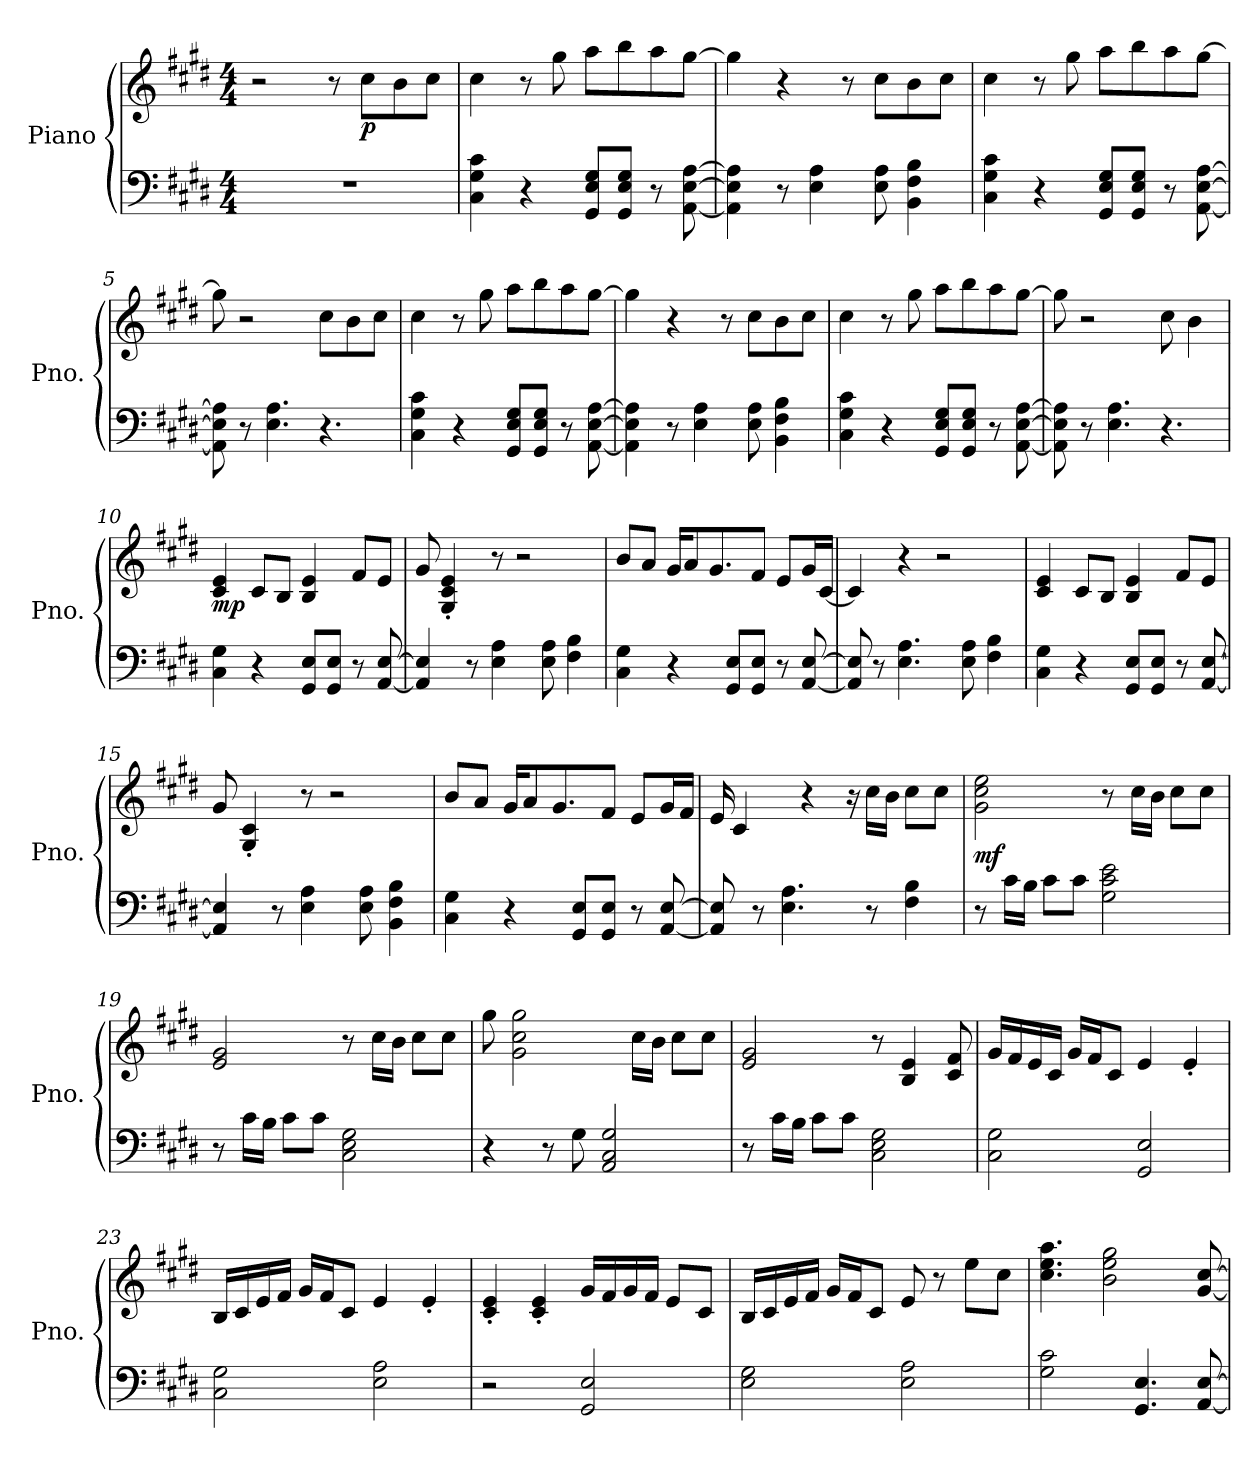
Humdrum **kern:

**kern	**kern	**dynam
*part1	*part1	*part1
*staff2	*staff1	*staff1/2
*I"Piano	*	*
*I'Pno.	*	*
*clefF4	*clefG2	*
*k[f#c#g#d#]	*k[f#c#g#d#]	*
*M4/4	*M4/4	*
*MM130	*MM130	*
=1	=1	=1
1r	2r	.
.	8r	.
!	!	!LO:DY:b
.	8cc#\L	p
.	8b\	.
.	8cc#\J	.
=2	=2	=2
4C#\ 4G#\ 4c#\	4cc#\	.
4r	8r	.
.	8gg#\	.
8GG#/ 8E/ 8G#/L	8aa\L	.
8GG#/ 8E/ 8G#/J	8bb\	.
8r	8aa\	.
[8AA\ [8E\ [8A\	[8gg#\J	.
=3	=3	=3
4AA\] 4E\] 4A\]	4gg#\]	.
8r	4r	.
4E\ 4A\	.	.
.	8r	.
8E\ 8A\	8cc#\L	.
4BB\ 4F#\ 4B\	8b\	.
.	8cc#\J	.
=4	=4	=4
4C#\ 4G#\ 4c#\	4cc#\	.
4r	8r	.
.	8gg#\	.
8GG#/ 8E/ 8G#/L	8aa\L	.
8GG#/ 8E/ 8G#/J	8bb\	.
8r	8aa\	.
[8AA\ [8E\ [8A\	[8gg#\J	.
=5	=5	=5
8AA\] 8E\] 8A\]	8gg#\]	.
8r	2r	.
4.E\ 4.A\	.	.
4.r	8cc#\L	.
.	8b\	.
.	8cc#\J	.
!!LO:LB:g=z
=6	=6	=6
4C#\ 4G#\ 4c#\	4cc#\	.
4r	8r	.
.	8gg#\	.
8GG#/ 8E/ 8G#/L	8aa\L	.
8GG#/ 8E/ 8G#/J	8bb\	.
8r	8aa\	.
[8AA\ [8E\ [8A\	[8gg#\J	.
=7	=7	=7
4AA\] 4E\] 4A\]	4gg#\]	.
8r	4r	.
4E\ 4A\	.	.
.	8r	.
8E\ 8A\	8cc#\L	.
4BB\ 4F#\ 4B\	8b\	.
.	8cc#\J	.
=8	=8	=8
4C#\ 4G#\ 4c#\	4cc#\	.
4r	8r	.
.	8gg#\	.
8GG#/ 8E/ 8G#/L	8aa\L	.
8GG#/ 8E/ 8G#/J	8bb\	.
8r	8aa\	.
[8AA\ [8E\ [8A\	[8gg#\J	.
=9	=9	=9
8AA\] 8E\] 8A\]	8gg#\]	.
8r	2r	.
4.E\ 4.A\	.	.
4.r	8cc#\	.
.	4b\	.
=10	=10	=10
!	!	!LO:DY:b
4C#\ 4G#\	4c#/ 4e/	mp
4r	8c#/L	.
.	8B/J	.
8GG#/ 8E/L	4B/ 4e/	.
8GG#/ 8E/J	.	.
8r	8f#/L	.
[8AA/ [8E/	8e/J	.
=11	=11	=11
4AA/] 4E/]	8g#/	.
.	4G#/' 4c#/' 4e/'	.
8r	.	.
4E\ 4A\	8r	.
.	2r	.
8E\ 8A\	.	.
4F#\ 4B\	.	.
!!LO:LB:g=z
=12	=12	=12
4C#\ 4G#\	8b/L	.
.	8a/J	.
4r	16g#/KL	.
.	8a/	.
.	8.g#/	.
8GG#/ 8E/L	.	.
8GG#/ 8E/J	8f#/J	.
8r	8e/L	.
[8AA/ [8E/	16g#/L	.
.	[16c#/JJ	.
=13	=13	=13
8AA/] 8E/]	4c#/]	.
8r	.	.
4.E\ 4.A\	4r	.
.	2r	.
8E\ 8A\	.	.
4F#\ 4B\	.	.
=14	=14	=14
4C#\ 4G#\	4c#/ 4e/	.
4r	8c#/L	.
.	8B/J	.
8GG#/ 8E/L	4B/ 4e/	.
8GG#/ 8E/J	.	.
8r	8f#/L	.
[8AA/ [8E/	8e/J	.
=15	=15	=15
4AA/] 4E/]	8g#/	.
.	4G#/' 4c#/'	.
8r	.	.
4E\ 4A\	8r	.
.	2r	.
8E\ 8A\	.	.
4BB\ 4F#\ 4B\	.	.
=16	=16	=16
4C#\ 4G#\	8b/L	.
.	8a/J	.
4r	16g#/KL	.
.	8a/	.
.	8.g#/	.
8GG#/ 8E/L	.	.
8GG#/ 8E/J	8f#/J	.
8r	8e/L	.
[8AA/ [8E/	16g#/L	.
.	16f#/JJ	.
!!LO:LB:g=z
=17	=17	=17
8AA/] 8E/]	16e/	.
.	4c#/	.
8r	.	.
4.E\ 4.A\	.	.
.	4r	.
.	16r	.
8r	16cc#\LL	.
.	16b\JJ	.
4F#\ 4B\	8cc#\L	.
.	8cc#\J	.
=18	=18	=18
!	!	!LO:DY:b
8r	2g#\ 2cc#\ 2ee\	mf
16c#\LL	.	.
16B\JJ	.	.
8c#\L	.	.
8c#\J	.	.
2G#\ 2c#\ 2e\	8r	.
.	16cc#\LL	.
.	16b\JJ	.
.	8cc#\L	.
.	8cc#\J	.
=19	=19	=19
8r	2e/ 2g#/	.
16c#\LL	.	.
16B\JJ	.	.
8c#\L	.	.
8c#\J	.	.
2C#\ 2E\ 2G#\	8r	.
.	16cc#\LL	.
.	16b\JJ	.
.	8cc#\L	.
.	8cc#\J	.
=20	=20	=20
4r	8gg#\	.
.	2g#\ 2cc#\ 2gg#\	.
8r	.	.
8G#\	.	.
2AA/ 2C#/ 2G#/	.	.
.	16cc#\LL	.
.	16b\JJ	.
.	8cc#\L	.
.	8cc#\J	.
!!LO:LB:g=z
=21	=21	=21
8r	2e/ 2g#/	.
16c#\LL	.	.
16B\JJ	.	.
8c#\L	.	.
8c#\J	.	.
2C#\ 2E\ 2G#\	8r	.
.	4B/ 4e/	.
.	8c#/ 8f#/	.
=22	=22	=22
2C#\ 2G#\	16g#/LL	.
.	16f#/	.
.	16e/	.
.	16c#/JJ	.
.	16g#/LL	.
.	16f#/J	.
.	8c#/J	.
2GG#/ 2E/	4e/	.
.	4e'/	.
=23	=23	=23
2C#\ 2G#\	16B/LL	.
.	16c#/	.
.	16e/	.
.	16f#/JJ	.
.	16g#/LL	.
.	16f#/J	.
.	8c#/J	.
2E\ 2A\	4e/	.
.	4e'/	.
=24	=24	=24
2r	4c#/' 4e/'	.
.	4c#/' 4e/'	.
2GG#/ 2E/	16g#/LL	.
.	16f#/	.
.	16g#/	.
.	16f#/JJ	.
.	8e/L	.
.	8c#/J	.
!!LO:PB:g=z
=25	=25	=25
2E\ 2G#\	16B/LL	.
.	16c#/	.
.	16e/	.
.	16f#/JJ	.
.	16g#/LL	.
.	16f#/J	.
.	8c#/J	.
2E\ 2A\	8e/	.
.	8r	.
.	8ee\L	.
.	8cc#\J	.
=26	=26	=26
2G#\ 2c#\	4.cc#\ 4.ee\ 4.aa\	.
.	2b\ 2ee\ 2gg#\	.
4.GG#/ 4.E/	.	.
[8AA/ [8E/	[8g#/ [8cc#/	.
=	=	=
*-	*-	*-
